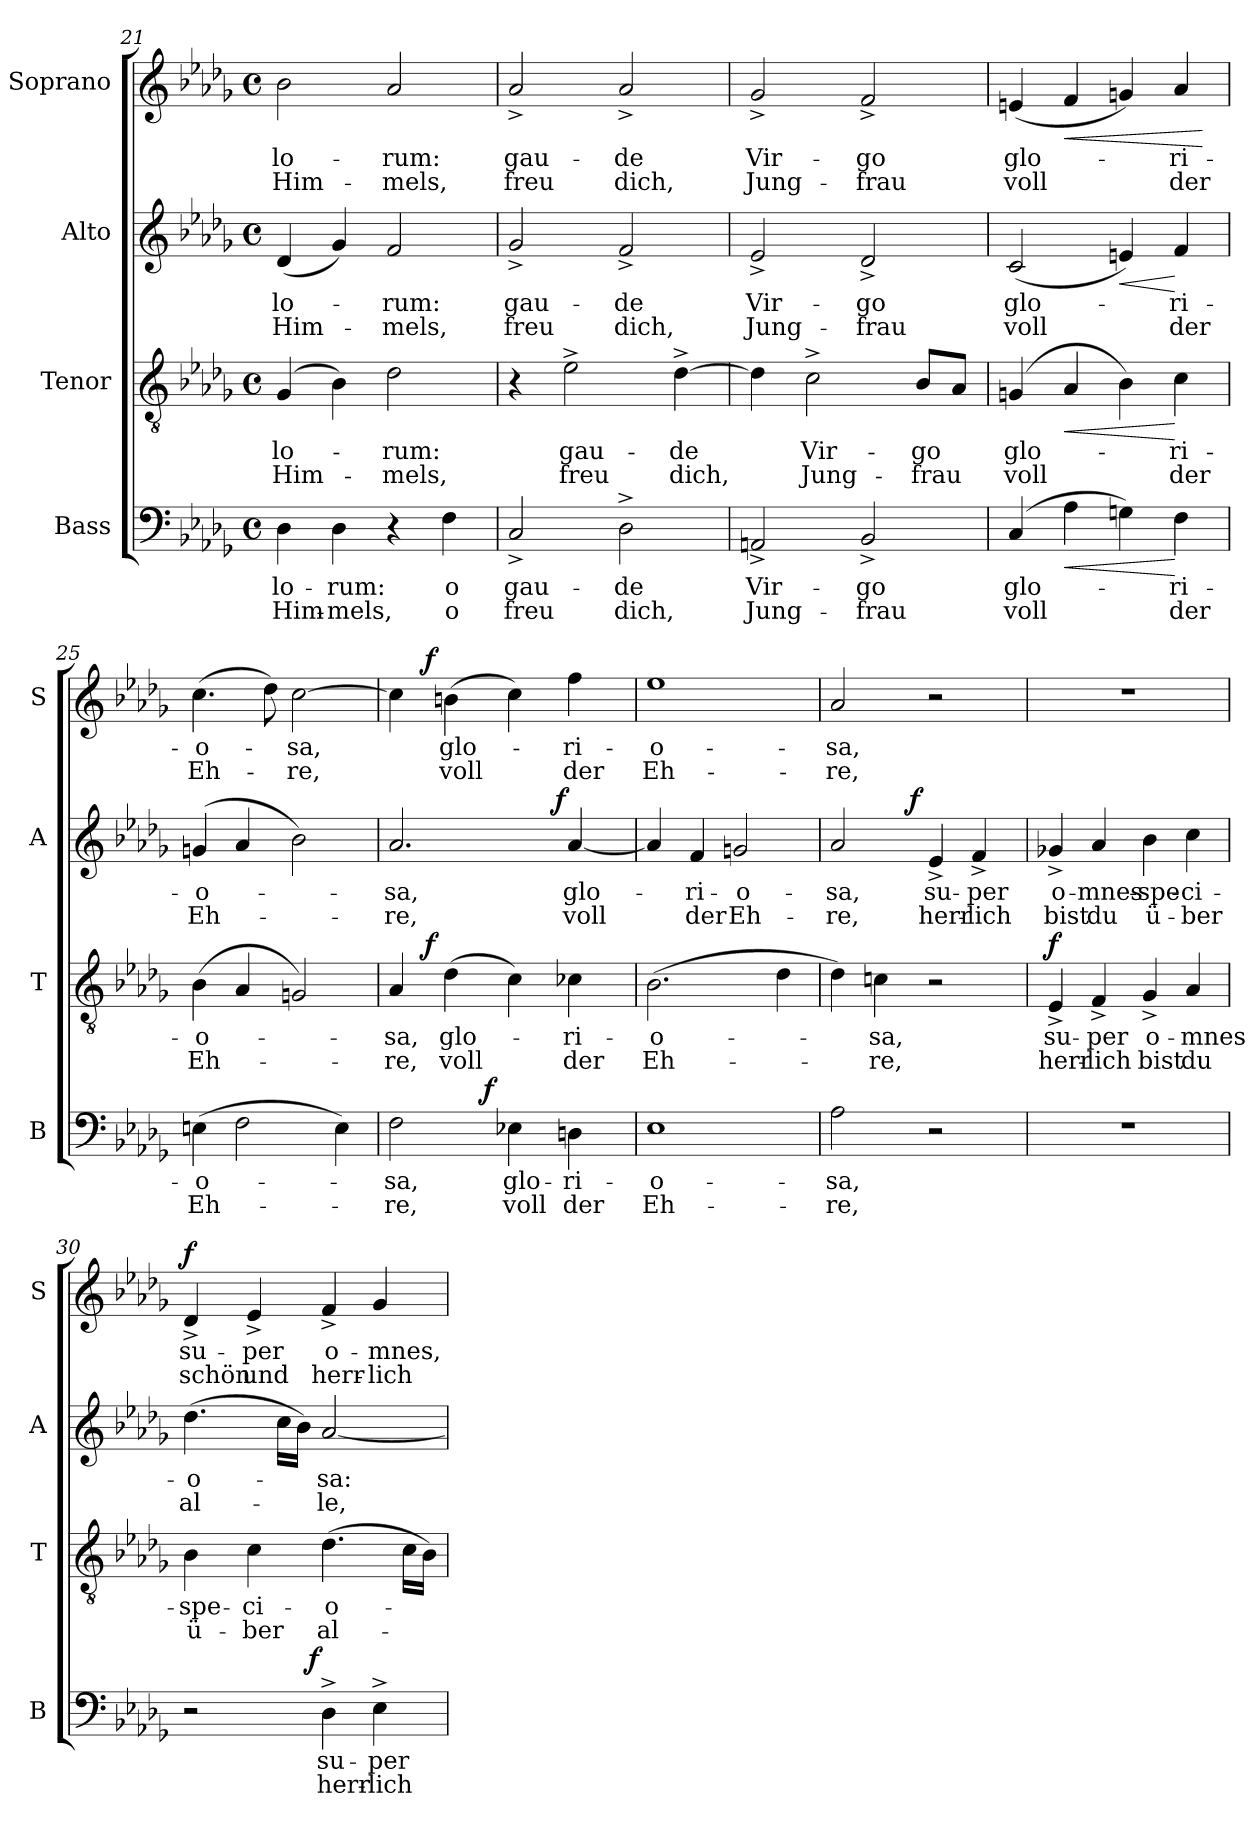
**kern	**text	**text	**dynam	**kern	**text	**text	**dynam	**kern	**text	**text	**dynam	**kern	**text	**text	**dynam
*part4	*part4	*part4	*part4	*part3	*part3	*part3	*part3	*part2	*part2	*part2	*part2	*part1	*part1	*part1	*part1
*staff4	*staff4	*staff4	*staff4	*staff3	*staff3	*staff3	*staff3	*staff2	*staff2	*staff2	*staff2	*staff1	*staff1	*staff1	*staff1
*I"Bass	*	*	*	*I"Tenor	*	*	*	*I"Alto	*	*	*	*I"Soprano	*	*	*
*I'B	*	*	*	*I'T	*	*	*	*I'A	*	*	*	*I'S	*	*	*
!!LO:LB:g=z
*clefF4	*	*	*	*clefGv2	*	*	*	*clefG2	*	*	*	*clefG2	*	*	*
*k[b-e-a-d-g-]	*	*	*	*k[b-e-a-d-g-]	*	*	*	*k[b-e-a-d-g-]	*	*	*	*k[b-e-a-d-g-]	*	*	*
*D-:	*	*	*	*D-:	*	*	*	*D-:	*	*	*	*D-:	*	*	*
*M4/4	*	*	*	*M4/4	*	*	*	*M4/4	*	*	*	*M4/4	*	*	*
*met(c)	*	*	*	*met(c)	*	*	*	*met(c)	*	*	*	*met(c)	*	*	*
=21	=21	=21	=21	=21	=21	=21	=21	=21	=21	=21	=21	=21	=21	=21	=21
4D-\	-lo-	Him-	.	(4G-/	-lo-	Him-	.	(4d-/	-lo-	Him-	.	2b-\	-lo-	Him-	.
4D-\	-rum:	-mels,	.	4B-\)	.	.	.	4g-/)	.	.	.	.	.	.	.
4r	.	.	.	2d-\	-rum:	-mels,	.	2f/	-rum:	-mels,	.	2a-/	-rum:	-mels,	.
4F\	o	o	.	.	.	.	.	.	.	.	.	.	.	.	.
=22	=22	=22	=22	=22	=22	=22	=22	=22	=22	=22	=22	=22	=22	=22	=22
2C^</	gau-	freu	.	4r	.	.	.	2g-^</	gau-	freu	.	2a-^</	gau-	freu	.
.	.	.	.	2e-^>\	gau-	freu	.	.	.	.	.	.	.	.	.
2D-^>\	-de	dich,	.	.	.	.	.	2f^</	-de	dich,	.	2a-^</	-de	dich,	.
.	.	.	.	[4d-^>\	-de	dich,	.	.	.	.	.	.	.	.	.
=23	=23	=23	=23	=23	=23	=23	=23	=23	=23	=23	=23	=23	=23	=23	=23
2AAn^</	Vir-	Jung-	.	4d-\]	.	.	.	2e-^</	Vir-	Jung-	.	2g-^</	Vir-	Jung-	.
.	.	.	.	2c^>\	Vir-	Jung-	.	.	.	.	.	.	.	.	.
2BB-^</	-go	-frau	.	.	.	.	.	2d-^</	-go	-frau	.	2f^</	-go	-frau	.
.	.	.	.	8B-/L	-go	-frau	.	.	.	.	.	.	.	.	.
.	.	.	.	8A-/J	.	.	.	.	.	.	.	.	.	.	.
=24	=24	=24	=24	=24	=24	=24	=24	=24	=24	=24	=24	=24	=24	=24	=24
(4C/	glo-	voll	.	(4Gn/	glo-	voll	.	(2c/	glo-	voll	.	(4en/	glo-	voll	.
!	!	!	!LO:HP:b	!	!	!	!LO:HP:b	!	!	!	!	!	!	!	!LO:HP:b
4A-\	.	.	<	4A-/	.	.	<	.	.	.	.	4f/	.	.	<
!	!	!	!	!	!	!	!	!	!	!	!LO:HP:b	!	!	!	!
4Gn\)	.	.	.	4B-\)	.	.	.	4en/)	.	.	<	4gn/)	.	.	.
4F\	-ri-	der	[	4c\	-ri-	der	[	4f/	-ri-	der	[	4a-/	-ri-	der	.
.	.	.	.	.	.	.	.	.	.	.	.	.	.	.	[
=25	=25	=25	=25	=25	=25	=25	=25	=25	=25	=25	=25	=25	=25	=25	=25
(4En\	-o-	Eh-	.	(4B-\	-o-	Eh-	.	(4gn/	-o-	Eh-	.	(4.cc\	-o-	Eh-	.
2F\	.	.	.	4A-/	.	.	.	4a-/	.	.	.	.	.	.	.
.	.	.	.	.	.	.	.	.	.	.	.	8dd-\)	.	.	.
.	.	.	.	2Gn/)	.	.	.	2b-\)	.	.	.	[2cc\	-sa,	-re,	.
4E\)	.	.	.	.	.	.	.	.	.	.	.	.	.	.	.
=26	=26	=26	=26	=26	=26	=26	=26	=26	=26	=26	=26	=26	=26	=26	=26
*^	*	*	*	*^	*	*	*	*^	*	*	*	*^	*	*	*
2F\	4ryy	-sa,	-re,	.	4A-/	8.ryy	-sa,	-re,	.	2.a-/	2ryy	-sa,	-re,	.	4cc\]	8.ryy	.	.	.
!	!	!	!	!	!	!	!	!	!LO:DY:a	!	!	!	!	!	!	!	!	!	!LO:DY:a
.	.	.	.	.	.	2ryy	.	.	f	.	.	.	.	.	.	2ryy	.	.	f
.	8ryy	.	.	.	(4d-\	.	glo-	voll	.	.	.	.	.	.	(4bn\	.	glo-	voll	.
.	32ryy	.	.	.	.	.	.	.	.	.	.	.	.	.	.	.	.	.	.
!	!	!	!	!LO:DY:a	!	!	!	!	!	!	!	!	!	!	!	!	!	!	!
.	2ryy	.	.	f	.	.	.	.	.	.	.	.	.	.	.	.	.	.	.
4E-X\	.	glo-	voll	.	4c\)	.	.	.	.	.	8..ryy	.	.	.	4cc\)	.	.	.	.
.	.	.	.	.	.	4ryy	.	.	.	.	.	.	.	.	.	4ryy	.	.	.
!	!	!	!	!	!	!	!	!	!	!	!	!	!	!LO:DY:a	!	!	!	!	!
.	.	.	.	.	.	.	.	.	.	.	4ryy	.	.	f	.	.	.	.	.
4Dn\	.	-ri-	der	.	4c-X\	.	-ri-	der	.	[4a-/	.	glo-	voll	.	4ff\	.	-ri-	der	.
.	16.ryy	.	.	.	.	.	.	.	.	.	.	.	.	.	.	.	.	.	.
.	.	.	.	.	.	16ryy	.	.	.	.	.	.	.	.	.	16ryy	.	.	.
.	.	.	.	.	.	.	.	.	.	.	32ryy	.	.	.	.	.	.	.	.
*v	*v	*	*	*	*	*	*	*	*	*v	*v	*	*	*	*v	*v	*	*	*
*	*	*	*	*v	*v	*	*	*	*	*	*	*	*	*	*	*
=27	=27	=27	=27	=27	=27	=27	=27	=27	=27	=27	=27	=27	=27	=27	=27
1E-	-o-	Eh-	.	(2.B-\	-o-	Eh-	.	4a-/]	.	.	.	1ee-	-o-	Eh-	.
.	.	.	.	.	.	.	.	4f/	-ri-	der	.	.	.	.	.
.	.	.	.	.	.	.	.	2gn/	-o-	Eh-	.	.	.	.	.
.	.	.	.	4d-\	.	.	.	.	.	.	.	.	.	.	.
!!LO:PB:g=z
=28	=28	=28	=28	=28	=28	=28	=28	=28	=28	=28	=28	=28	=28	=28	=28
*	*	*	*	*	*	*	*	*^	*	*	*	*	*	*	*
2A-\	-sa,	-re,	.	4d-\)	.	.	.	2a-/	4..ryy	-sa,	-re,	.	2a-/	-sa,	-re,	.
.	.	.	.	4cn\	-sa,	-re,	.	.	.	.	.	.	.	.	.	.
!	!	!	!	!	!	!	!	!	!	!	!	!LO:DY:a	!	!	!	!
.	.	.	.	.	.	.	.	.	2ryy	.	.	f	.	.	.	.
2r	.	.	.	2r	.	.	.	4e-^</	.	su-	herr-	.	2r	.	.	.
.	.	.	.	.	.	.	.	4f^</	.	-per	-lich	.	.	.	.	.
.	.	.	.	.	.	.	.	.	16ryy	.	.	.	.	.	.	.
=29	=29	=29	=29	=29	=29	=29	=29	=29	=29	=29	=29	=29	=29	=29	=29	=29
!	!	!	!	!	!	!	!LO:DY:a	!	!	!	!	!	!	!	!	!
*	*	*	*	*	*	*	*	*v	*v	*	*	*	*	*	*	*
1r	.	.	.	4E-^</	su-	herr-	f	4g-X^</	o-	bist	.	1r	.	.	.
.	.	.	.	4F^</	-per	-lich	.	4a-/	-mnes-	du	.	.	.	.	.
.	.	.	.	4G-^</	o-	bist	.	4b-\	-spe-	ü-	.	.	.	.	.
.	.	.	.	4A-/	-mnes-	du	.	4cc\	-ci-	-ber	.	.	.	.	.
=30	=30	=30	=30	=30	=30	=30	=30	=30	=30	=30	=30	=30	=30	=30	=30
!	!	!	!	!	!	!	!	!	!	!	!	!	!	!	!LO:DY:a
*^	*	*	*	*	*	*	*	*	*	*	*	*	*	*	*
2r	4...ryy	.	.	.	4B-\	-spe-	ü-	.	(4.dd-\	-o-	al-	.	4d-^</	su-	schön	f
.	.	.	.	.	4c\	-ci-	-ber	.	.	.	.	.	4e-^</	-per	und	.
.	.	.	.	.	.	.	.	.	16cc\LL	.	.	.	.	.	.	.
.	.	.	.	.	.	.	.	.	16b-\JJ)	.	.	.	.	.	.	.
!	!	!	!	!LO:DY:a	!	!	!	!	!	!	!	!	!	!	!	!
.	2ryy	.	.	f	.	.	.	.	.	.	.	.	.	.	.	.
4D-^>\	.	su-	herr-	.	(4.d-\	-o-	al-	.	[2a-/	-sa:	-le,	.	4f^</	o-	herr-	.
4E-^>\	.	-per	-lich	.	.	.	.	.	.	.	.	.	4g-/	-mnes,	-lich	.
.	.	.	.	.	16c\LL	.	.	.	.	.	.	.	.	.	.	.
.	.	.	.	.	16B-\JJ)	.	.	.	.	.	.	.	.	.	.	.
.	32ryy	.	.	.	.	.	.	.	.	.	.	.	.	.	.	.
*v	*v	*	*	*	*	*	*	*	*	*	*	*	*	*	*	*
=	=	=	=	=	=	=	=	=	=	=	=	=	=	=	=
*-	*-	*-	*-	*-	*-	*-	*-	*-	*-	*-	*-	*-	*-	*-	*-
